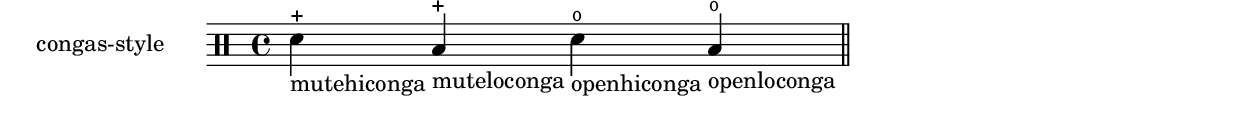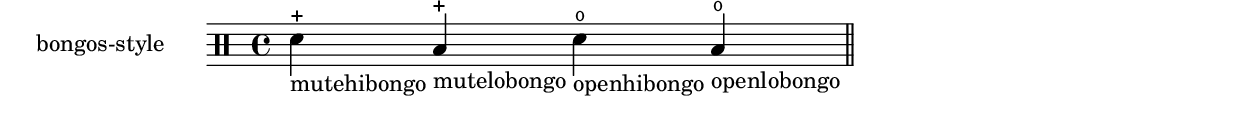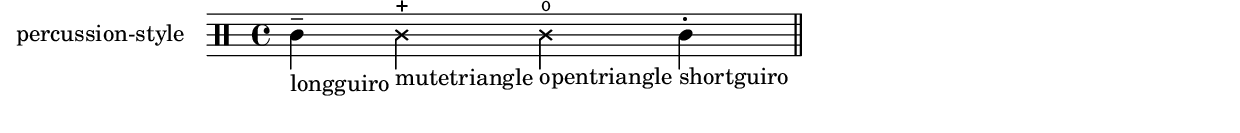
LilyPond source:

%% Generated by lilypond-book
%% Options: [exampleindent=10.16\mm,indent=0\mm,line-width=160\mm]
\include "lilypond-book-preamble.ly"


% ****************************************************************
% Start cut-&-pastable-section
% ****************************************************************

#(ly:set-option 'eps-box-padding 3.000000)



\paper {
  indent = 0\mm
  line-width = 160\mm
  % offset the left padding, also add 1mm as lilypond creates cropped
  % images with a little space on the right
  line-width = #(- line-width (* mm  3.000000) (* mm 1))
}

\layout {
  
}





% ****************************************************************
% ly snippet:
% ****************************************************************
\sourcefilename "/home/gub/NewGub/gub/target/linux-x86/src/lilypond-git.sv.gnu.org--lilypond.git-release-unstable/input/regression/drum-scripts.ly"
\sourcefileline 0
\version "2.23.6"

\header {
  texidoc = "Pitches for drums may have a defined articulation sign.
This test checks the predefined drum-styles and prints only drum-pitches with an
articulation sign."
}

\paper { indent = 35 }

%% the currently predefined styles, see /ly/drumpitch-init.ly
#(define predefined-drumstyles
 '(drums-style
   agostini-drums-style
   weinberg-drums-style
   timbales-style
   congas-style
   bongos-style
   percussion-style))

$@(map
  (lambda (predefined-style)
    (let* (;; `predefined-drumstyles` is a symbol-list, thus lookup the style in
           ;; (current-module)
           (current-style-hash-table
             (module-ref (current-module) predefined-style))
           ;; transform the hash-table into an alist and sort it, to ensure
           ;; reproducibility
           (current-style
             (sort
               (hash-table->alist current-style-hash-table)
               (lambda (p q)
                 (symbol<? (car p) (car q)))))
           ;; keep only drum-pitches with scripts, and
           ;; add label with the appropriate name.
           (relevant-drum-notes
             (filter-map
               (lambda (entry)
                 (if (third entry)
                     (make-music
                       'NoteEvent
                       'articulations
                       (list (make-music
                               'TextScriptEvent
                               'direction DOWN
                               'text (object->string (car entry))))
                       'drum-type (car entry)
                       'duration (ly:make-duration 2))
                     #f))
               current-style)))

    #{
    \new DrumStaff
      \with {
        instrumentName = #(symbol->string predefined-style)
        drumStyleTable = #current-style-hash-table
        \textLengthOn
      }
      \drummode {
        \cadenzaOn
          %% for styles where no scripts are defined, print a spacer and a remark
          #@(if (null? relevant-drum-notes)
                (list #{ s1^"No scripts defined" #})
                relevant-drum-notes)
        \bar "||"
      }
    #}))
   predefined-drumstyles)



% ****************************************************************
% end ly snippet
% ****************************************************************
